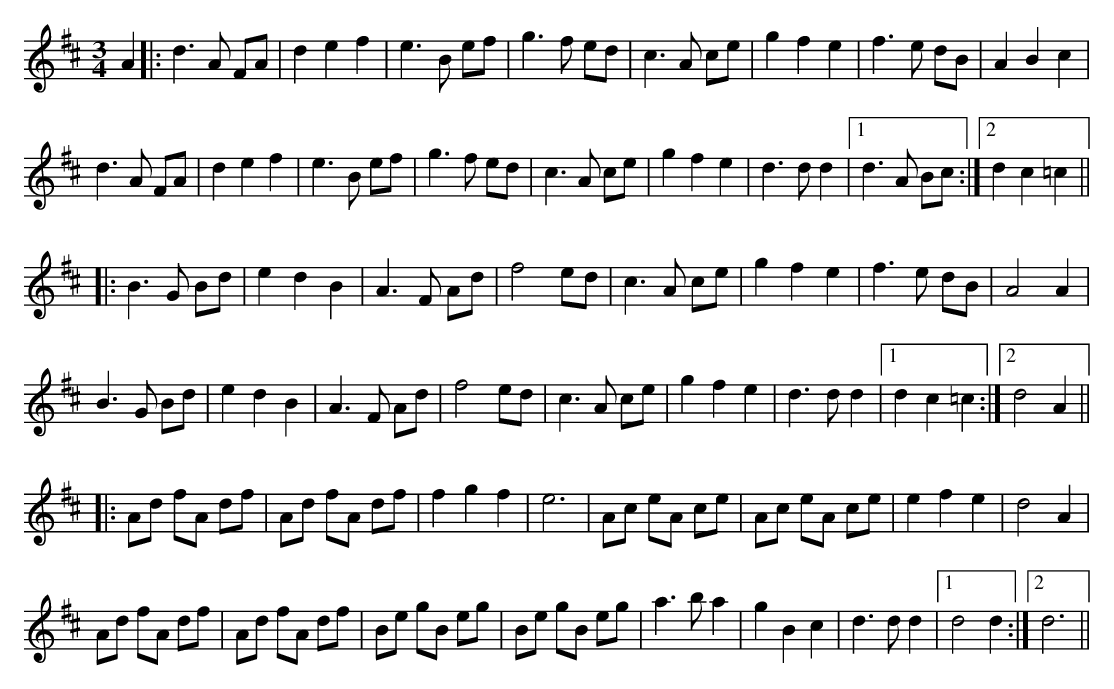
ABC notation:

X:1
M:3/4
K:D
A2|:d3 A FA|d2 e2 f2|e3 B ef|g3 f ed|c3 A ce|g2 f2 e2|f3 e dB|A2 B2 c2|
d3 A FA|d2 e2 f2|e3 B ef|g3 f ed|c3 A ce|g2 f2 e2|d3 d d2|1 d3 A Bc:|2 d2 c2 =c2||
|:B3 G Bd|e2 d2 B2|A3 F Ad|f4 ed|c3 A ce|g2 f2 e2|f3 e dB|A4 A2|
B3 G Bd|e2 d2 B2|A3 F Ad|f4 ed|c3 A ce|g2 f2 e2|d3 d d2|1 d2 c2 =c2:|2 d4 A2||
|:Ad fA df|Ad fA df|f2 g2 f2|e6|Ac eA ce|Ac eA ce|e2 f2 e2|d4 A2|
Ad fA df|Ad fA df|Be gB eg|Be gB eg|a3 b a2|g2 B2 c2|d3 d d2|1 d4 d2:|2 d6||
